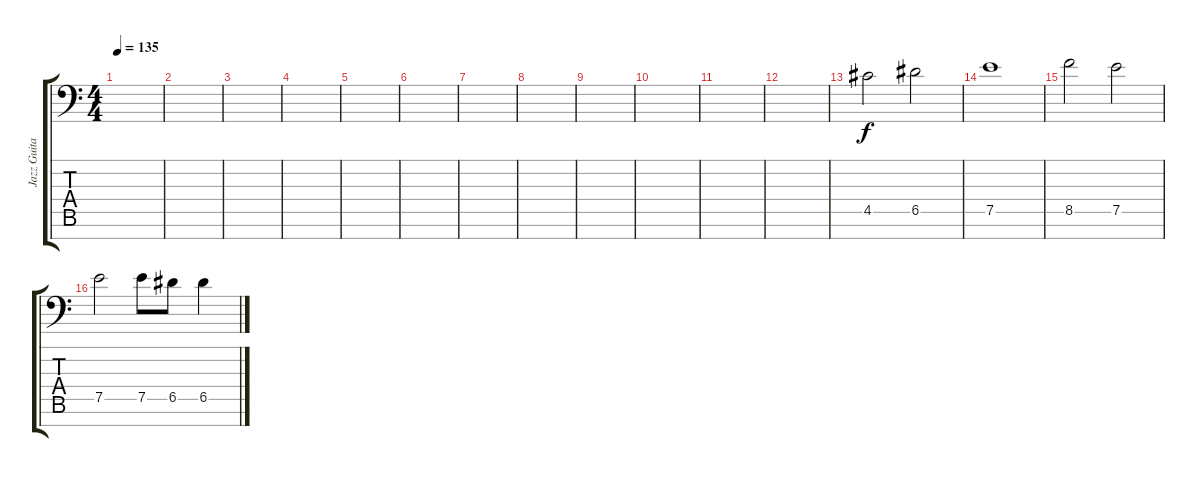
\track ("Jazz Guitar " "Jazz Guita") {instrument electricguitarjazz}
\staff {score tabs}
\tuning (E4 B3 G3 D3 A2 E2 C-1) {hide}
\ts (4 4)
\tempo 135
\clef f4
\ks c
|
|
|
|
|
|
|
|
|
|
|
|
4.5.2 6.5.2 |
7.5.1 |
8.5.2 7.5.2 |
7.5.2 7.5.8 6.5.8 6.5.4
